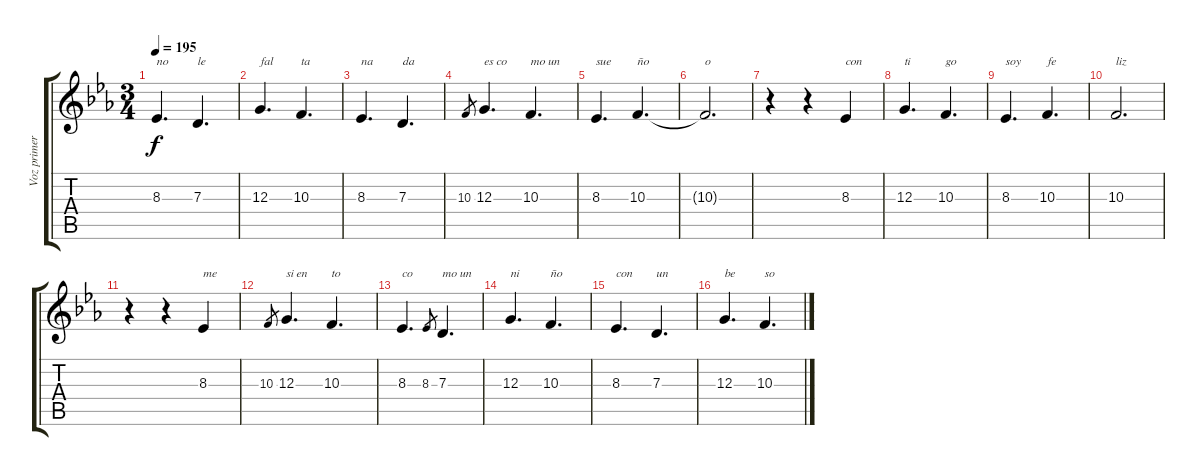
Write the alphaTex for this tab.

\track ("Voz primera" "Voz primer") {instrument clarinet}
\staff {score tabs}
\tuning (E4 B3 G3 D3 A2 E2) {hide}
\ts (3 4)
\tempo 195
\clef g2
\ks eb
8.3.4{d txt "no" dy f} 7.3.4{d txt "le"} |
12.3.4{d txt "fal"} 10.3.4{d txt "ta"} |
8.3.4{d txt "na"} 7.3.4{d txt "da"} |
10.3.8{gr} 12.3.4{d txt "es co"} 10.3.4{d txt "mo un"} |
8.3.4{d txt "sue"} 10.3.4{d txt "ño"} |
10.3{t}.2{d txt "o"} |
r.4 r.4 8.3.4{txt "con"} |
12.3.4{d txt "ti"} 10.3.4{d txt "go"} |
8.3.4{d txt "soy"} 10.3.4{d txt "fe"} |
10.3.2{d txt "liz"} |
r.4 r.4 8.3.4{txt "me"} |
10.3.8{gr} 12.3.4{d txt "si en"} 10.3.4{d txt "to"} |
8.3.4{d txt "co"} 8.3.8{gr} 7.3.4{d txt "mo un"} |
12.3.4{d txt "ni"} 10.3.4{d txt "ño"} |
8.3.4{d txt "con"} 7.3.4{d txt "un"} |
12.3.4{d txt "be"} 10.3.4{d txt "so"}
